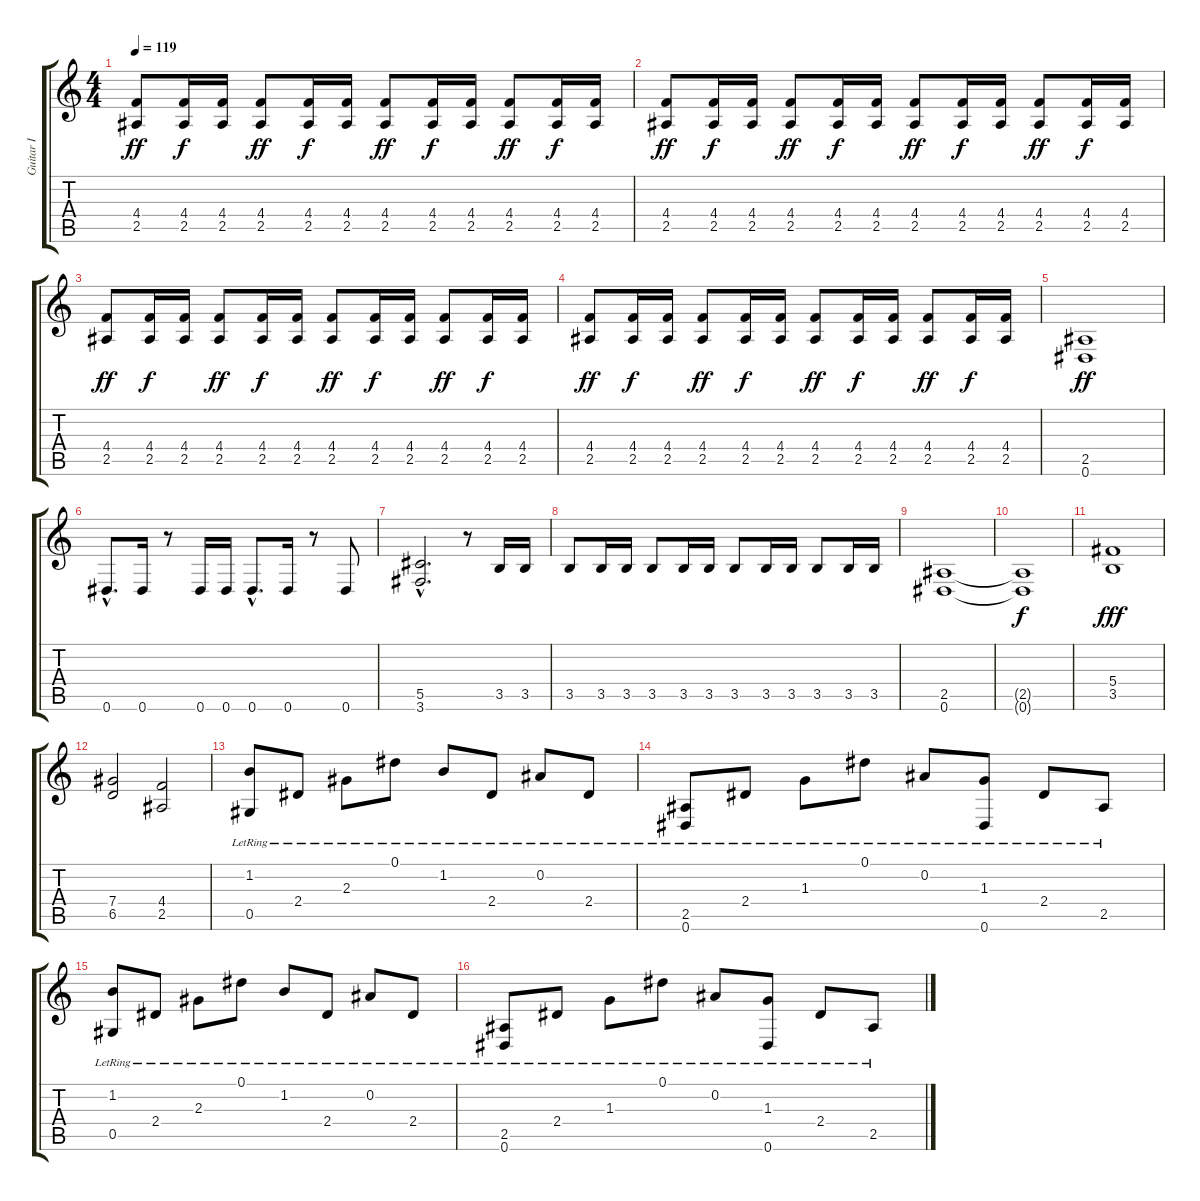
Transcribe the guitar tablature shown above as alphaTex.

\track ("Guitar I" "Guitar I") {instrument distortionguitar}
\staff {score tabs}
\tuning (Eb4 Bb3 Gb3 Db3 Ab2 Eb2) {hide}
\ts (4 4)
\tempo 119
\clef g2
\ks c
(4.4 2.5).8{dy ff} (4.4 2.5).16{dy f} (4.4 2.5).16 (4.4 2.5).8{dy ff} (4.4 2.5).16{dy f} (4.4 2.5).16 (4.4 2.5).8{dy ff} (4.4 2.5).16{dy f} (4.4 2.5).16 (4.4 2.5).8{dy ff} (4.4 2.5).16{dy f} (4.4 2.5).16 |
(4.4 2.5).8{dy ff} (4.4 2.5).16{dy f} (4.4 2.5).16 (4.4 2.5).8{dy ff} (4.4 2.5).16{dy f} (4.4 2.5).16 (4.4 2.5).8{dy ff} (4.4 2.5).16{dy f} (4.4 2.5).16 (4.4 2.5).8{dy ff} (4.4 2.5).16{dy f} (4.4 2.5).16 |
(4.4 2.5).8{dy ff} (4.4 2.5).16{dy f} (4.4 2.5).16 (4.4 2.5).8{dy ff} (4.4 2.5).16{dy f} (4.4 2.5).16 (4.4 2.5).8{dy ff} (4.4 2.5).16{dy f} (4.4 2.5).16 (4.4 2.5).8{dy ff} (4.4 2.5).16{dy f} (4.4 2.5).16 |
(4.4 2.5).8{dy ff} (4.4 2.5).16{dy f} (4.4 2.5).16 (4.4 2.5).8{dy ff} (4.4 2.5).16{dy f} (4.4 2.5).16 (4.4 2.5).8{dy ff} (4.4 2.5).16{dy f} (4.4 2.5).16 (4.4 2.5).8{dy ff} (4.4 2.5).16{dy f} (4.4 2.5).16 |
(2.5 0.6).1{dy ff} |
0.6{hac}.8{d} 0.6.16 r.8 0.6.16 0.6.16 0.6{hac}.8{d} 0.6.16 r.8 0.6.8 |
(5.5{hac} 3.6{hac}).2{d} r.8 3.5.16 3.5.16 |
3.5.8 3.5.16 3.5.16 3.5.8 3.5.16 3.5.16 3.5.8 3.5.16 3.5.16 3.5.8 3.5.16 3.5.16 |
(2.5 0.6).1 |
(2.5{t} 0.6{t}).1{dy f} |
(5.4 3.5).1{dy fff} |
(7.4 6.5).2 (4.4 2.5).2 |
(1.2{lr} 0.5{lr}).8{instrument electricguitarjazz} 2.4{lr}.8 2.3{lr}.8 0.1{lr}.8 1.2{lr}.8 2.4{lr}.8 0.2{lr}.8 2.4{lr}.8 |
(2.5{lr} 0.6{lr}).8{instrument electricguitarjazz} 2.4{lr}.8 1.3{lr}.8 0.1{lr}.8 0.2{lr}.8 (1.3{lr} 0.6{lr}).8 2.4{lr}.8 2.5{lr}.8 |
(1.2{lr} 0.5{lr}).8{instrument electricguitarjazz} 2.4{lr}.8 2.3{lr}.8 0.1{lr}.8 1.2{lr}.8 2.4{lr}.8 0.2{lr}.8 2.4{lr}.8 |
(2.5{lr} 0.6{lr}).8{instrument electricguitarjazz} 2.4{lr}.8 1.3{lr}.8 0.1{lr}.8 0.2{lr}.8 (1.3{lr} 0.6{lr}).8 2.4{lr}.8 2.5{lr}.8
